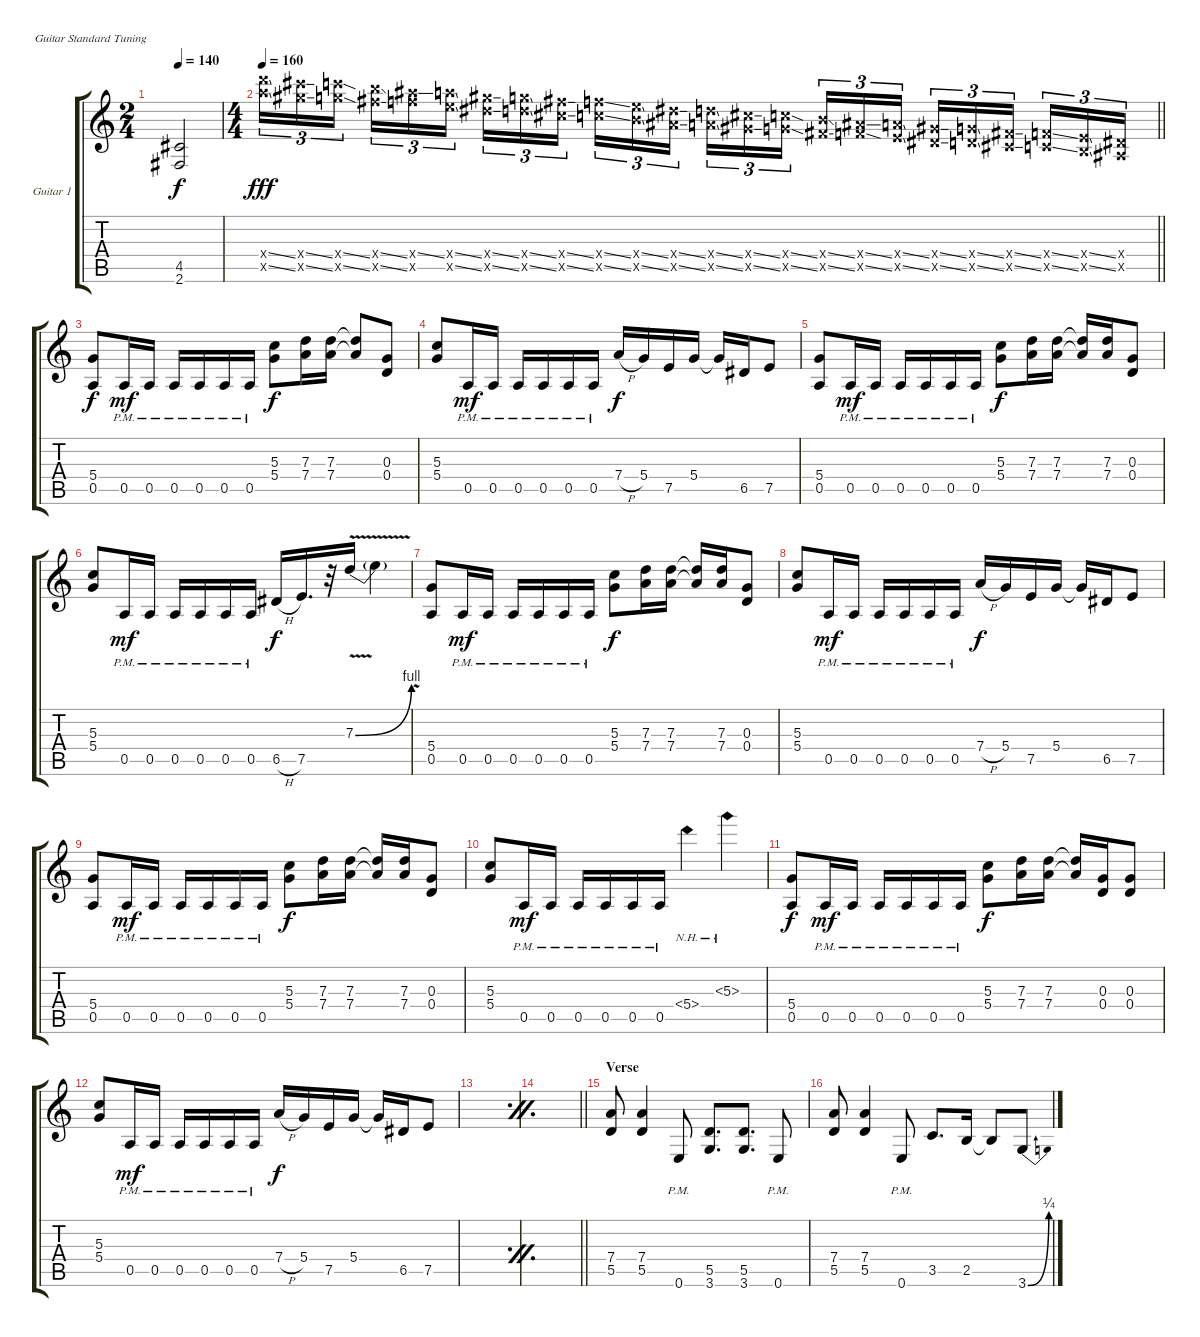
\bracketExtendMode groupsimilarinstruments
\firstSystemTrackNameOrientation horizontal
\otherSystemsTrackNameOrientation horizontal
\track ("Guitar 1" "Guitar 1") {instrument overdrivenguitar}
\staff {score tabs}
\tuning (E4 B3 G3 D3 A2 E2)
\ts (2 4)
\tempo 140
\clef g2
\ks c
(4.5{t} 2.6{t}).2{dy f} |
\ts (4 4)
\tempo 160
\barLineRight lightlight
(24.4{ss x} 24.5{ss x}).16{tu (3 2) dy fff} (23.4{ss x} 23.5{ss x}).16{tu (3 2)} (22.4{ss x} 22.5{ss x}).16{tu (3 2)} (21.4{ss x} 21.5{ss x}).16{tu (3 2)} (20.4{ss x} 20.5{x}).16{tu (3 2)} (19.4{ss x} 19.5{ss x}).16{tu (3 2)} (18.4{ss x} 18.5{ss x}).16{tu (3 2)} (17.4{ss x} 17.5{ss x}).16{tu (3 2)} (16.4{ss x} 16.5{ss x}).16{tu (3 2)} (15.4{ss x} 15.5{ss x}).16{tu (3 2)} (14.4{ss x} 14.5{ss x}).16{tu (3 2)} (13.4{ss x} 13.5{ss x}).16{tu (3 2)} (12.4{ss x} 12.5{ss x}).16{tu (3 2)} (11.4{ss x} 11.5{ss x}).16{tu (3 2)} (10.4{ss x} 10.5{ss x}).16{tu (3 2)} (9.4{ss x} 9.5{ss x}).16{tu (3 2)} (8.4{ss x} 8.5{ss x}).16{tu (3 2)} (7.4{ss x} 7.5{ss x}).16{tu (3 2)} (6.4{ss x} 6.5{ss x}).16{tu (3 2)} (5.4{ss x} 5.5{ss x}).16{tu (3 2)} (4.4{ss x} 4.5{ss x}).16{tu (3 2)} (3.4{ss x} 3.5{ss x}).16{tu (3 2)} (2.4{ss x} 2.5{ss x}).16{tu (3 2)} (1.4{x} 1.5{x}).16{tu (3 2)} |
(5.4 0.5).8{dy f} 0.5{pm}.16{dy mf} 0.5{pm}.16 0.5{pm}.16 0.5{pm}.16 0.5{pm}.16 0.5{pm}.16 (5.3 5.4).8{dy f} (7.3 7.4).16 (7.3 7.4).16 (7.3{t} 7.4{t}).8 (0.3 0.4).8 |
(5.3 5.4).8 0.5{pm}.16{dy mf} 0.5{pm}.16 0.5{pm}.16 0.5{pm}.16 0.5{pm}.16 0.5{pm}.16 7.4{h}.16{dy f} 5.4.16 7.5.16 5.4.16 5.4{t}.16 6.5.16 7.5.8 |
(5.4 0.5).8 0.5{pm}.16{dy mf} 0.5{pm}.16 0.5{pm}.16 0.5{pm}.16 0.5{pm}.16 0.5{pm}.16 (5.3 5.4).8{dy f} (7.3 7.4).16 (7.3 7.4).16 (7.3{t} 7.4{t}).16 (7.3 7.4).16 (0.3 0.4).8 |
(5.3 5.4).8 0.5{pm}.16{dy mf} 0.5{pm}.16 0.5{pm}.16 0.5{pm}.16 0.5{pm}.16 0.5{pm}.16 6.5{h}.16{dy f} 7.5.16{d} r.32 7.3{be (bend 0 0 60 4) v}.16 7.3{v t}.4 |
(5.4 0.5).8 0.5{pm}.16{dy mf} 0.5{pm}.16 0.5{pm}.16 0.5{pm}.16 0.5{pm}.16 0.5{pm}.16 (5.3 5.4).8{dy f} (7.3 7.4).16 (7.3 7.4).16 (7.3{t} 7.4{t}).16 (7.3 7.4).16 (0.3 0.4).8 |
(5.3 5.4).8 0.5{pm}.16{dy mf} 0.5{pm}.16 0.5{pm}.16 0.5{pm}.16 0.5{pm}.16 0.5{pm}.16 7.4{h}.16{dy f} 5.4.16 7.5.16 5.4.16 5.4{t}.16 6.5.16 7.5.8 |
(5.4 0.5).8 0.5{pm}.16{dy mf} 0.5{pm}.16 0.5{pm}.16 0.5{pm}.16 0.5{pm}.16 0.5{pm}.16 (5.3 5.4).8{dy f} (7.3 7.4).16 (7.3 7.4).16 (7.3{t} 7.4{t}).16 (7.3 7.4).16 (0.3 0.4).8 |
(5.3 5.4).8 0.5{pm}.16{dy mf} 0.5{pm}.16 0.5{pm}.16 0.5{pm}.16 0.5{pm}.16 0.5{pm}.16 5.4{nh}.4 5.3{nh}.4 |
(5.4 0.5).8{dy f} 0.5{pm}.16{dy mf} 0.5{pm}.16 0.5{pm}.16 0.5{pm}.16 0.5{pm}.16 0.5{pm}.16 (5.3 5.4).8{dy f} (7.3 7.4).16 (7.3 7.4).16 (7.3{t} 7.4{t}).16 (0.3 0.4).16 (0.3 0.4).8 |
(5.3 5.4).8 0.5{pm}.16{dy mf} 0.5{pm}.16 0.5{pm}.16 0.5{pm}.16 0.5{pm}.16 0.5{pm}.16 7.4{h}.16{dy f} 5.4.16 7.5.16 5.4.16 5.4{t}.16 6.5.16 7.5.8 |
\simile firstofdouble
|
\simile secondofdouble
\barLineRight lightlight
|
\section ("" "Verse")
\simile none
(7.4 5.5).8 (7.4 5.5).4 0.6{pm}.8 (5.5 3.6).8{d} (5.5 3.6).8{d} 0.6{pm}.8 |
(7.4 5.5).8 (7.4 5.5).4 0.6{pm}.8 3.5.8{d} 2.5.16 2.5{t}.8 3.6{be (bend 0 0 53.4 1)}.8
